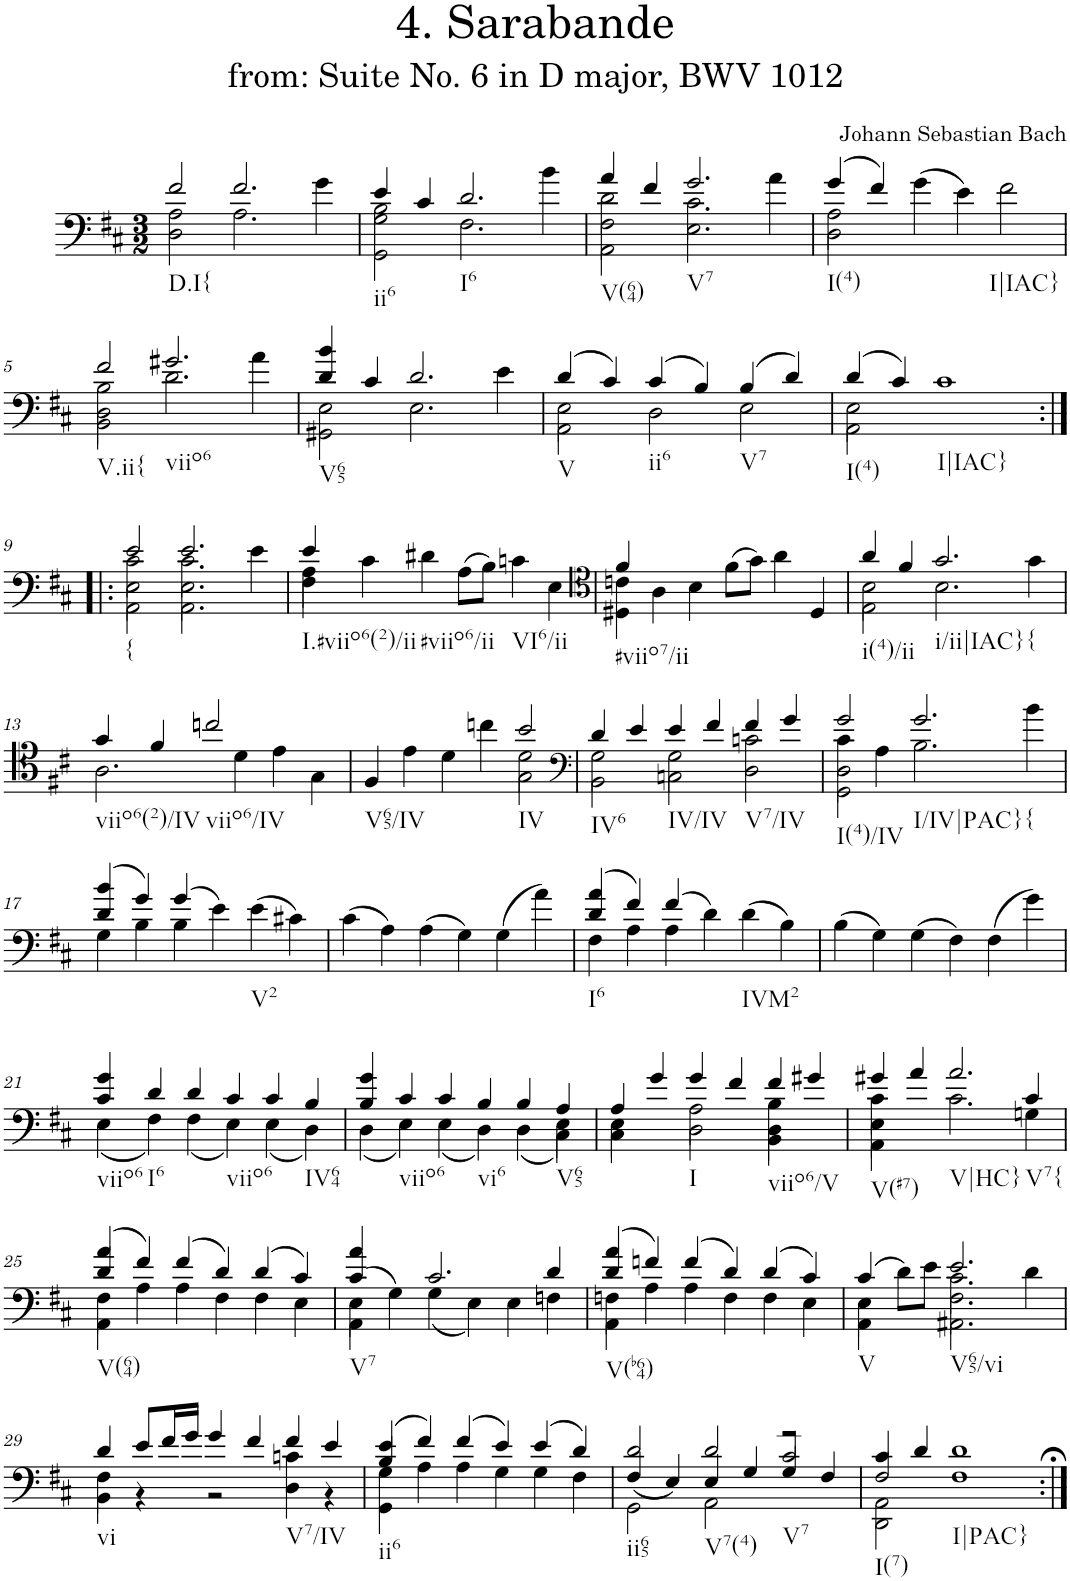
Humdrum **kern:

**kern
*part1
*staff1
*I"Piano
*I'Pno.
*clefF4
*k[f#c#]
*M3/2
=1
*^
*	*^
!LO:TX:b:t=D.I{	!	!
2f#/	2A\	2D\
2.f#/	2.A\	1ryy
4g\	4ryy	.
=2	=2	=2
*	*	*^
!LO:TX:b:t=ii6	!	!	!
4e/	2B\	2GG\	2G\
4c#/	.	.	.
!LO:TX:b:t=I6	!	!	!
2.d/	2.F#\	1ryy	1ryy
4b\	4ryy	.	.
=3	=3	=3	=3
!LO:TX:b:t=V(64)	!	!	!
4a/	2d\	2AA\	2F#\
4f#/	.	.	.
!LO:TX:b:t=V7	!	!	!
2.g/	2.c#\	2.E\	1ryy
4a\	4ryy	4ryy	.
*	*	*v	*v
=4	=4	=4
!LO:TX:b:t=I(4)	!	!
(4g/	2A\	2D\
4f#/)	.	.
(4g\	1ryy	1ryy
4e\)	.	.
!LO:TX:b:t=I|IAC}	!	!
2f#\	.	.
!!LO:LB:g=z	!!	!!
=5	=5	=5
*	*	*^
!LO:TX:b:t=V.ii{	!	!	!
2f#/	2B\	2BB\	2D\
!LO:TX:b:t=viio6	!	!	!
2.g#X/	2.d\	1ryy	1ryy
4a\	4ryy	.	.
=6	=6	=6	=6
!LO:TX:b:t=V65	!	!	!
4b/	4d/	2E\	2GG#X\
4c#/	4ryy	.	.
2.d/	2.E\	1ryy	1ryy
4e\	4ryy	.	.
*	*	*v	*v
=7	=7	=7
!LO:TX:b:t=V	!	!
(4d/	2E\	2AA\
4c#/)	.	.
!LO:TX:b:t=ii6	!	!
(4c#/	2D\	1ryy
4B/)	.	.
!LO:TX:b:t=V7	!	!
(4B/	2E\	.
4d/)	.	.
=8	=8	=8
!LO:TX:b:t=I(4)	!	!
(4d/	2E\	2AA\
4c#/)	.	.
!LO:TX:b:t=I|IAC}	!	!
1c#	1ryy	1ryy
!!LO:LB:g=z	!!	!!
=9:|!|:	=9:|!|:	=9:|!|:
*	*	*^
!LO:TX:b:t={	!	!	!
2e/	2c#\	2AA\	2E\
2.e/	2.c#\	2.AA\	2.E\
4e\	4ryy	4ryy	4ryy
=10	=10	=10	=10
!LO:TX:b:t=I.#viio6(2)/ii	!	!	!
*	*	*v	*v
4e/	4A\	4F#\
4c#\	1ryy	1ryy
!LO:TX:b:t=#viio6/ii	!	!
4d#X\	.	.
(8A\L	.	.
8B\J)	.	.
!LO:TX:b:t=VI6/ii	!	!
4cn\	.	.
4E\	4ryy	4ryy
=11	=11	=11
*clefC4	*	*
!LO:TX:b:t=#viio7/ii	!	!
4f#/	4cn\	4D#X\
4A\	1ryy	1ryy
4B\	.	.
(8f#\L	.	.
8g\J)	.	.
4a\	.	.
4D#/	4ryy	4ryy
=12	=12	=12
!LO:TX:b:t=i(4)/ii	!	!
4a/	2B\	2E\
4f#/	.	.
!LO:TX:b:t=i/ii|IAC}	!	!
2.g/	2.B\	1ryy
!LO:TX:b:t={	!	!
4g\	4ryy	.
*	*v	*v
!!LO:LB:g=z
=13	=13
!LO:TX:b:t=viio6(2)/IV	!
!LO:TX:b:t=viio6/IV	!
2.A\	4g/
.	4f#/
.	2ccn/
4d\	.
4e\	2ryy
4G\	.
=14	=14
*	*^
!LO:TX:b:t=V65/IV	!	!
4F#/	1ryy	1ryy
4e\	.	.
4d\	.	.
4ccn\	.	.
!LO:TX:b:t=IV	!	!
2b/	2d\	2G\
=15	=15	=15
*clefF4	*	*
!LO:TX:b:t=IV6	!	!
4d/	2G\	2BB\
4e/	.	.
!LO:TX:b:t=IV/IV	!	!
4e/	2G\	2Cn\
4f#/	.	.
!LO:TX:b:t=V7/IV	!	!
4f#/	2cn\	2D\
4g/	.	.
=16	=16	=16
*	*	*^
!LO:TX:b:t=I(4)/IV	!	!	!
2g/	4c#\	2D\	2GG\
.	4A\	.	.
!LO:TX:b:t=I/IV|PAC}	!	!	!
2.g/	2.B\	1ryy	1ryy
!LO:TX:b:t={	!	!	!
4b\	4ryy	.	.
*	*	*v	*v
!!LO:LB:g=z
=17	=17	=17
(4b/	4G\	4d/
4g/)	4B\	1ryy
(4g/	4B\	.
4e\)	2.ryy	.
!LO:TX:b:t=V2	!	!
(4e\	.	.
4c#X\)	.	4ryy
*v	*v	*v
=18
(4c#\
4A\)
(4A\
4G\)
(4G\
4a\)
=19
*^
*	*^
!LO:TX:b:t=I6	!	!
(4a/	4F#\	4d/
4f#/)	4A\	1ryy
(4f#/	4A\	.
4d\)	2.ryy	.
!LO:TX:b:t=IVM2	!	!
(4d\	.	.
4B\)	.	4ryy
*v	*v	*v
=20
(4B\
4G\)
(4G\
4F#\)
(4F#\
4g\)
!!LO:LB:g=z
=21
*^
*	*^
!LO:TX:b:t=viio6	!	!
4g/	(4E\	4c#/
!LO:TX:b:t=I6	!	!
4d/	4F#\)	1ryy
4d/	(4F#\	.
!LO:TX:b:t=viio6	!	!
4c#/	4E\)	.
4c#/	(4E\	.
!LO:TX:b:t=IV64	!	!
4B/	4D\)	4ryy
=22	=22	=22
*	*	*^
4g/	(4D\	4B/	4ryy
!LO:TX:b:t=viio6	!	!	!
*	*	*v	*v
4c#/	4E\)	1ryy
4c#/	(4E\	.
!LO:TX:b:t=vi6	!	!
4B/	4D\)	.
4B/	(4D\	.
*	*	*^
!LO:TX:b:t=V65	!	!	!
4A/	4C#\)	4ryy	4E\
=23	=23	=23	=23
4A/	4E\	4C#\	1ryy
4g/	4ryy	4ryy	.
!LO:TX:b:t=I	!	!	!
4g/	2A\	2D\	.
4f#/	.	.	.
!LO:TX:b:t=viio6/V	!	!	!
4f#/	4B\	4D\	4BB\
4g#X/	4ryy	4ryy	4ryy
=24	=24	=24	=24
!LO:TX:b:t=V(#7)	!	!	!
4g#X/	4c#\	4E\	4AA\
4a/	4ryy	1ryy	1ryy
!LO:TX:b:t=V|HC}	!	!	!
2.a/	2.c#\	.	.
!LO:TX:b:t=V7{	!	!	!
4c#/	4Gn\	4ryy	4ryy
!!LO:LB:g=z	!!	!!	!!
=25	=25	=25	=25
!LO:TX:b:t=V(64)	!	!	!
(4a/	4F#\	4d/	4AA\
4f#/)	4A\	1ryy	1ryy
(4f#/	4A\	.	.
4d/)	4F#\	.	.
(4d/	4F#\	.	.
4c#/)	4E\	4ryy	4ryy
=26	=26	=26	=26
!LO:TX:b:t=V7	!	!	!
(4c#/	4E\	4a/	4AA\
4G\)	4ryy	1ryy	1ryy
2.c#/	(4G\	.	.
.	4E\)	.	.
.	4E\	.	.
4d/	4Fn\	4ryy	4ryy
=27	=27	=27	=27
!LO:TX:b:t=V(b64)	!	!	!
(4a/	4Fn\	4d/	4AA\
4fn/)	4A\	1ryy	1ryy
(4f/	4A\	.	.
4d/)	4F\	.	.
(4d/	4F\	.	.
4c#/)	4E\	4ryy	4ryy
=28	=28	=28	=28
!LO:TX:b:t=V	!	!	!
(4c#/	4E\	4AA\	2ryy
8d\L)	4ryy	4ryy	.
8e\J	.	.	.
!LO:TX:b:t=V65/vi	!	!	!
2.e/	2.c#\	2.AA#X\	2.F#\
4d\	4ryy	4ryy	4ryy
!!LO:LB:g=z	!!	!!	!!
=29	=29	=29	=29
!LO:TX:b:t=vi	!	!	!
*	*	*v	*v
4d/	4F#\	4BB\
8e/L	4r	2.ryy
16f#/L	.	.
16g/JJ	.	.
4g/	2r	.
4f#/	.	.
!LO:TX:b:t=V7/IV	!	!
4f#/	4D\	4cn\
4e/	4r	4ryy
=30	=30	=30
*	*	*^
!LO:TX:b:t=ii6	!	!	!
(4e/	4G\	4B/	4GG\
4f#/)	4A\	1ryy	1ryy
(4f#/	4A\	.	.
4e/)	4G\	.	.
(4e/	4G\	.	.
4d/)	4F#\	4ryy	4ryy
=31	=31	=31	=31
!LO:TX:b:t=ii65	!	!	!
*	*	*v	*v
2d/	2GG\	(4F#/
.	.	4E/)
!LO:TX:b:t=V7(4)	!	!
2d/	2AA\	4E/
.	.	4G/
!LO:TX:b:t=V7	!	!
2c#/	2r	4G/
.	.	4F#/
=32	=32	=32
*	*	*^
!LO:TX:b:t=I(7)	!	!	!
4c#/	2DD\	2F#/	2AA\
4d/	.	.	.
!LO:TX:b:t=I|PAC}	!	!	!
1d	1F#	1ryy	1ryy
*v	*v	*v	*v
=:|!
*-
